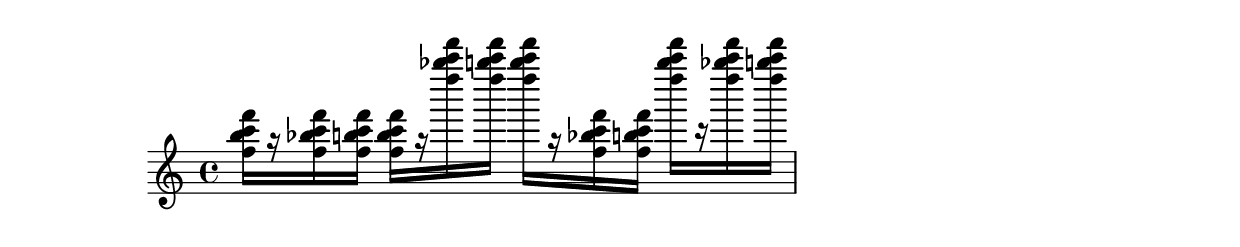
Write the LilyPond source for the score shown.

\version "2.16.0"

\header {
  texidoc = "Beamed rests are given a pure height approximation
that gets their spacing correct in the majority of circumstances.
"
}

\relative c'' {
  <f b c f>16[ r <f bes c f> <f b c f>]
  <f b c f>16[ r <f'' bes c f> <f b c f>]
  <f b c f>16[ r <f,, bes c f> <f b c f>]
  <f'' b c f>16[ r <f bes c f> <f b c f>]
}
